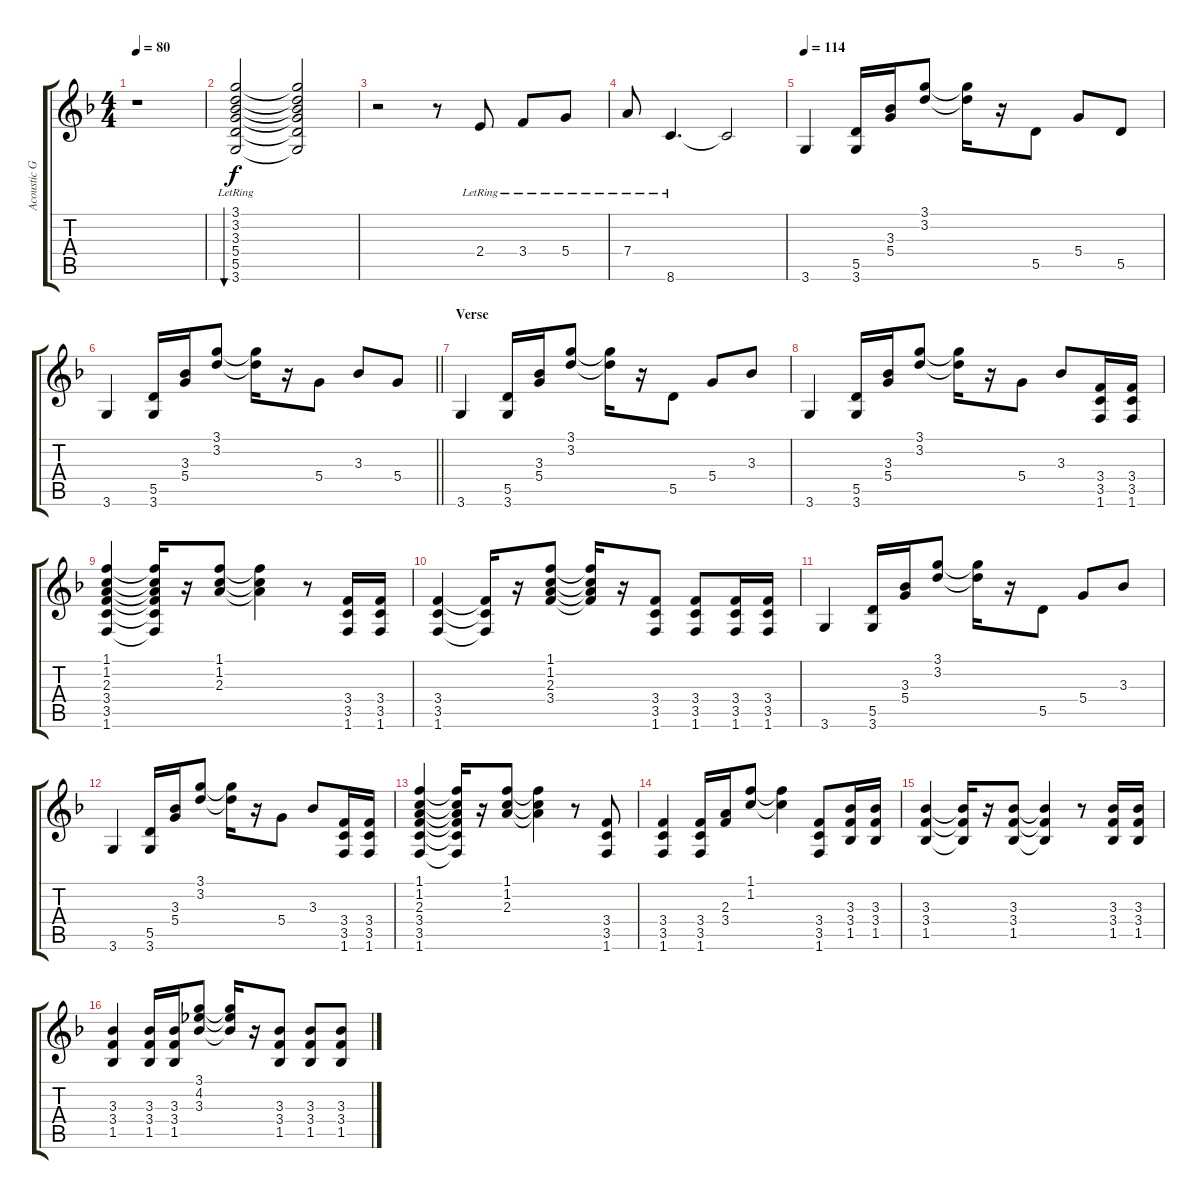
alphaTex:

\track ("Acoustic Gtr (Steel) " "Acoustic G") {instrument acousticguitarsteel}
\staff {score tabs}
\tuning (E4 B3 G3 D3 A2 E2) {hide}
\ts (4 4)
\tempo 80
\clef g2
\ks f
r.1{dy f instrument acousticguitarsteel} |
(3.1{lr} 3.2{lr} 3.3{lr} 5.4{lr} 5.5{lr} 3.6{lr}).2{bu 30} (3.1{t} 3.2{t} 3.3{t} 5.4{t} 5.5{t} 3.6{t}).2 |
r.2 r.8 2.4{lr}.8 3.4{lr}.8 5.4{lr}.8 |
7.4{lr}.8 8.6{lr}.4{d} 8.6{t}.2 |
\tempo 114
3.6.4 (5.5 3.6).16 (3.3 5.4).16 (3.1 3.2).8 (3.1{t} 3.2{t}).16 r.16 5.5.8 5.4.8 5.5.8 |
\barLineRight lightlight
3.6.4 (5.5 3.6).16 (3.3 5.4).16 (3.1 3.2).8 (3.1{t} 3.2{t}).16 r.16 5.4.8 3.3.8 5.4.8 |
\section ("" "Verse")
3.6.4 (5.5 3.6).16 (3.3 5.4).16 (3.1 3.2).8 (3.1{t} 3.2{t}).16 r.16 5.5.8 5.4.8 3.3.8 |
3.6.4 (5.5 3.6).16 (3.3 5.4).16 (3.1 3.2).8 (3.1{t} 3.2{t}).16 r.16 5.4.8 3.3.8 (3.4 3.5 1.6).16 (3.4 3.5 1.6).16 |
(1.1 1.2 2.3 3.4 3.5 1.6).4 (1.1{t} 1.2{t} 2.3{t} 3.4{t} 3.5{t} 1.6{t}).16 r.16 (1.1 1.2 2.3).8 (1.1{t} 1.2{t} 2.3{t}).4 r.8 (3.4 3.5 1.6).16 (3.4 3.5 1.6).16 |
(3.4 3.5 1.6).4 (3.4{t} 3.5{t} 1.6{t}).16 r.16 (1.1 1.2 2.3 3.4).8 (1.1{t} 1.2{t} 2.3{t} 3.4{t}).16 r.16 (3.4 3.5 1.6).8 (3.4 3.5 1.6).8 (3.4 3.5 1.6).16 (3.4 3.5 1.6).16 |
3.6.4 (5.5 3.6).16 (3.3 5.4).16 (3.1 3.2).8 (3.1{t} 3.2{t}).16 r.16 5.5.8 5.4.8 3.3.8 |
3.6.4 (5.5 3.6).16 (3.3 5.4).16 (3.1 3.2).8 (3.1{t} 3.2{t}).16 r.16 5.4.8 3.3.8 (3.4 3.5 1.6).16 (3.4 3.5 1.6).16 |
(1.1 1.2 2.3 3.4 3.5 1.6).4 (1.1{t} 1.2{t} 2.3{t} 3.4{t} 3.5{t} 1.6{t}).16 r.16 (1.1 1.2 2.3).8 (1.1{t} 1.2{t} 2.3{t}).4 r.8 (3.4 3.5 1.6).8 |
(3.4 3.5 1.6).4 (3.4 3.5 1.6).16 (2.3 3.4).16 (1.1 1.2).8 (1.1{t} 1.2{t}).4 (3.4 3.5 1.6).8 (3.3 3.4 1.5).16 (3.3 3.4 1.5).16 |
(3.3 3.4 1.5).4 (3.3{t} 3.4{t} 1.5{t}).16 r.16 (3.3 3.4 1.5).8 (3.3{t} 3.4{t} 1.5{t}).4 r.8 (3.3 3.4 1.5).16 (3.3 3.4 1.5).16 |
(3.3 3.4 1.5).4 (3.3 3.4 1.5).16 (3.3 3.4 1.5).16 (3.1 4.2 3.3).8 (3.1{t} 4.2{t} 3.3{t}).16 r.16 (3.3 3.4 1.5).8 (3.3 3.4 1.5).8 (3.3 3.4 1.5).8
